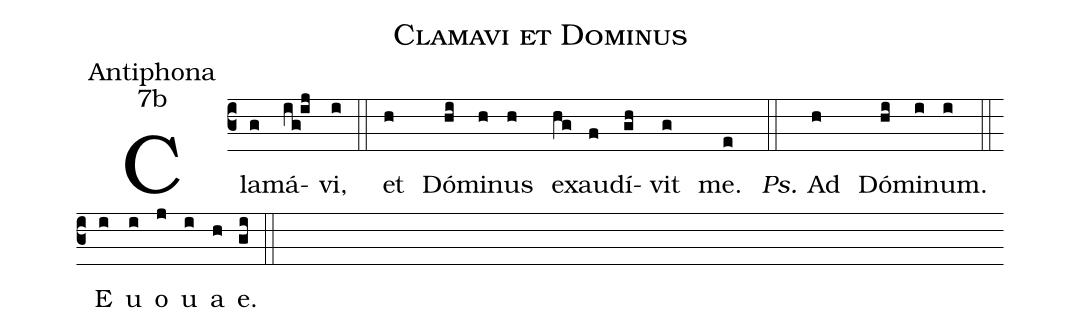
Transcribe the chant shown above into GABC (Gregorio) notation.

name:Clamavi et Dominus;
office-part:Antiphona;
mode:7b;
%%
(c3) Cla(g)má(ig!ij)vi,(i) (::) et(h) Dó(hi)mi(h)nus(h) ex(hg)au(f)dí(gh)vit(g) me.(e) (::)
<i>Ps.</i> {A}d(h) Dó(hi)mi(i)num.(i) (::)
<eu> E(i) u(i) o(j) u(i) a(h) e.(gi) </eu>(::)
